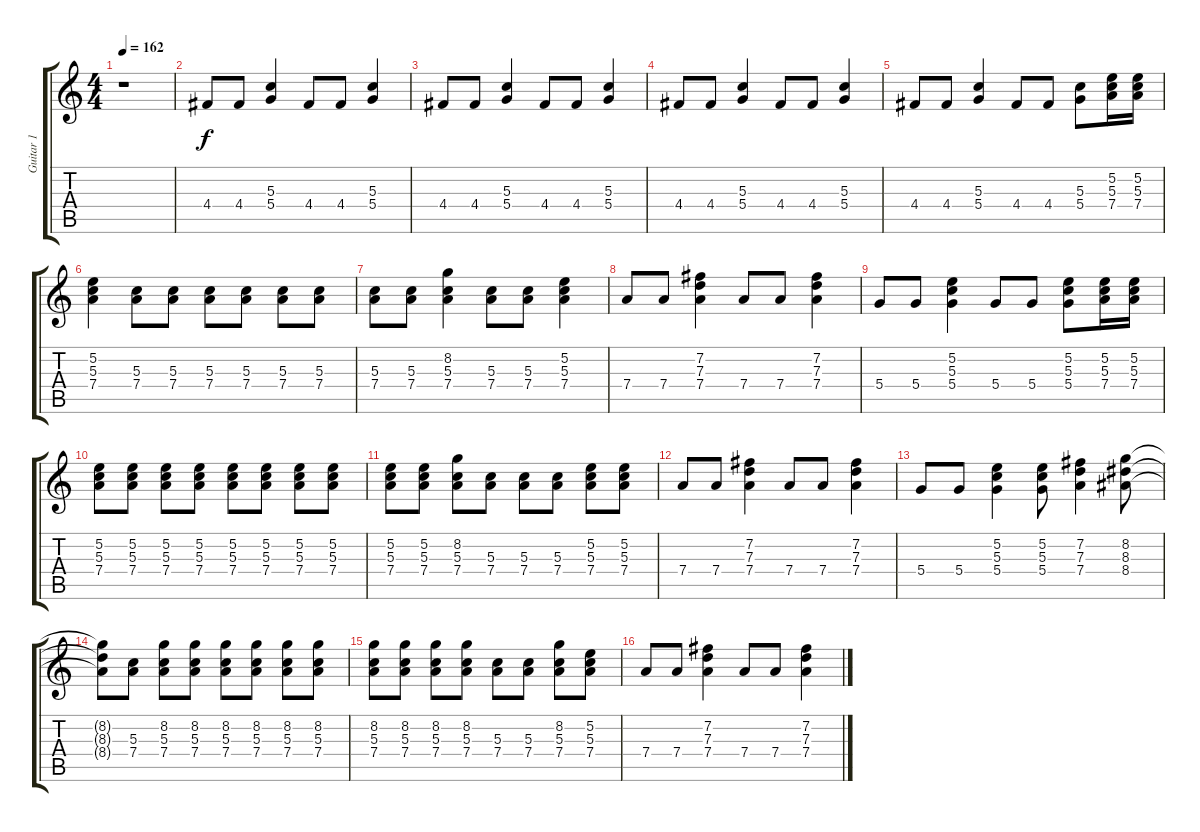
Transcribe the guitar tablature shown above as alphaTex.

\track ("Guitar 1" "Guitar 1") {instrument electricguitarclean}
\staff {score tabs}
\tuning (E4 B3 G3 D3 A2 E2) {hide}
\ts (4 4)
\tempo 162
\clef g2
\ks c
r.1{dy f instrument electricguitarclean} |
4.4.8 4.4.8 (5.3 5.4).4 4.4.8 4.4.8 (5.3 5.4).4 |
4.4.8 4.4.8 (5.3 5.4).4 4.4.8 4.4.8 (5.3 5.4).4 |
4.4.8 4.4.8 (5.3 5.4).4 4.4.8 4.4.8 (5.3 5.4).4 |
4.4.8 4.4.8 (5.3 5.4).4 4.4.8 4.4.8 (5.3 5.4).8 (5.2 5.3 7.4).16 (5.2 5.3 7.4).16 |
(5.2 5.3 7.4).4 (5.3 7.4).8 (5.3 7.4).8 (5.3 7.4).8 (5.3 7.4).8 (5.3 7.4).8 (5.3 7.4).8 |
(5.3 7.4).8 (5.3 7.4).8 (8.2 5.3 7.4).4 (5.3 7.4).8 (5.3 7.4).8 (5.2 5.3 7.4).4 |
7.4.8 7.4.8 (7.2 7.3 7.4).4 7.4.8 7.4.8 (7.2 7.3 7.4).4 |
5.4.8 5.4.8 (5.2 5.3 5.4).4 5.4.8 5.4.8 (5.2 5.3 5.4).8 (5.2 5.3 7.4).16 (5.2 5.3 7.4).16 |
(5.2 5.3 7.4).8 (5.2 5.3 7.4).8 (5.2 5.3 7.4).8 (5.2 5.3 7.4).8 (5.2 5.3 7.4).8 (5.2 5.3 7.4).8 (5.2 5.3 7.4).8 (5.2 5.3 7.4).8 |
(5.2 5.3 7.4).8 (5.2 5.3 7.4).8 (8.2 5.3 7.4).8 (5.3 7.4).8 (5.3 7.4).8 (5.3 7.4).8 (5.2 5.3 7.4).8 (5.2 5.3 7.4).8 |
7.4.8 7.4.8 (7.2 7.3 7.4).4 7.4.8 7.4.8 (7.2 7.3 7.4).4 |
5.4.8 5.4.8 (5.2 5.3 5.4).4 (5.2 5.3 5.4).8 (7.2 7.3 7.4).4 (8.2 8.3 8.4).8 |
(8.2{t} 8.3{t} 8.4{t}).8 (5.3 7.4).8 (8.2 5.3 7.4).8 (8.2 5.3 7.4).8 (8.2 5.3 7.4).8 (8.2 5.3 7.4).8 (8.2 5.3 7.4).8 (8.2 5.3 7.4).8 |
(8.2 5.3 7.4).8 (8.2 5.3 7.4).8 (8.2 5.3 7.4).8 (8.2 5.3 7.4).8 (5.3 7.4).8 (5.3 7.4).8 (8.2 5.3 7.4).8 (5.2 5.3 7.4).8 |
7.4.8 7.4.8 (7.2 7.3 7.4).4 7.4.8 7.4.8 (7.2 7.3 7.4).4
